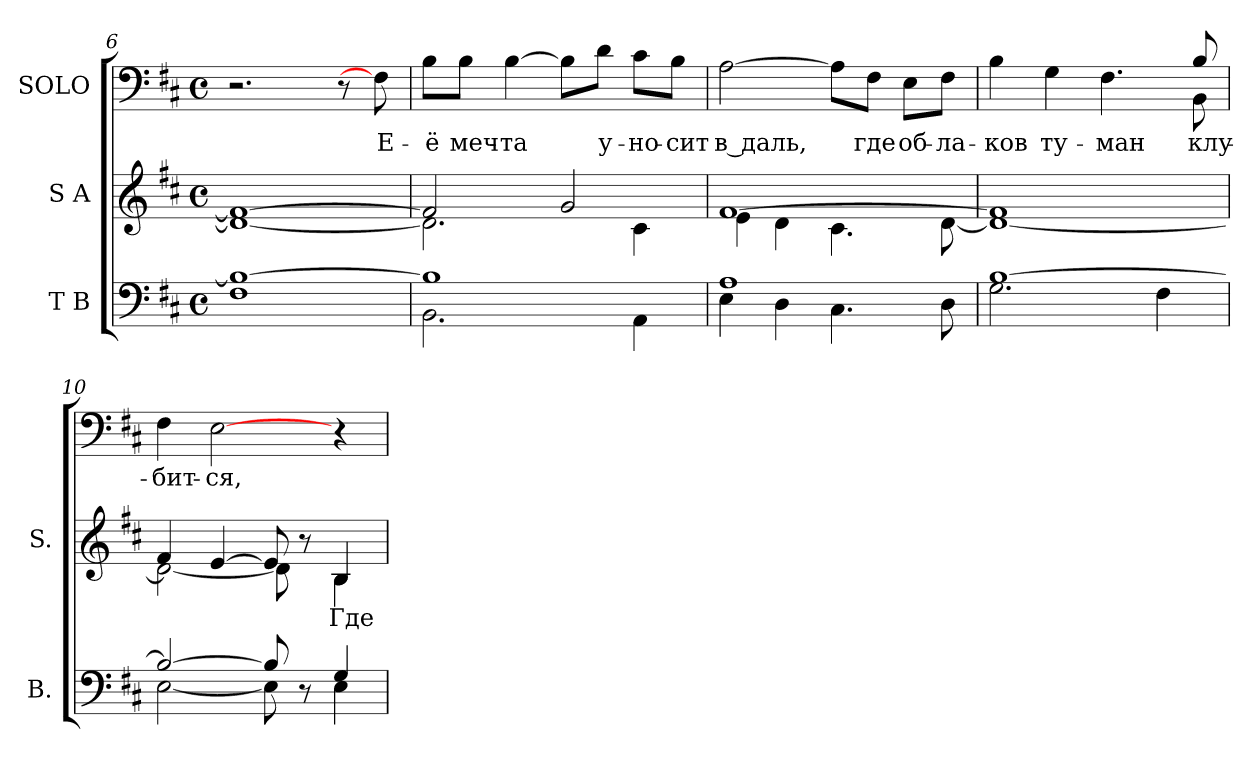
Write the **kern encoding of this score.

**kern	**kern	**text	**kern	**text
*part3	*part2	*part2	*part1	*part1
*staff3	*staff2	*staff2	*staff1	*staff1
*I"T B	*I"S A	*	*I"SOLO	*
*I'B.	*I'S.	*	*	*
!!LO:LB:g=z
*clefF4	*clefG2	*	*clefF4	*
*k[f#c#]	*k[f#c#]	*	*k[f#c#]	*
*b:	*b:	*	*b:	*
*M4/4	*M4/4	*	*M4/4	*
*met(c)	*met(c)	*	*met(c)	*
=6	=6	=6	=6	=6
*^	*	*	*	*
1Bi_>	1F#i	1di_< 1f#i_>	.	2.r	.
.	.	.	.	8r	.
!	!	!	!	!	!LO:LY:b:color=#000000
.	.	.	.	8F#i\]	Е-
=7	=7	=7	=7	=7	=7
*	*	*^	*	*	*
!	!	!	!	!	!	!LO:LY:b:color=#000000
1Bi]	2.BBi\	2f#i/]	2.di\]	.	8Bi\L	-ё
!	!	!	!	!	!	!LO:LY:b:color=#000000
.	.	.	.	.	8Bi\J	меч-
!	!	!	!	!	!	!LO:LY:b:color=#000000
.	.	.	.	.	[>4Bi\	-та
.	.	2gi/	.	.	8Bi\L]	.
!	!	!	!	!	!	!LO:LY:b:color=#000000
.	.	.	.	.	8di\J	у-
!	!	!	!	!	!	!LO:LY:b:color=#000000
.	4AAi\	.	4c#i\	.	8c#i\L	-но-
!	!	!	!	!	!	!LO:LY:b:color=#000000
.	.	.	.	.	8Bi\J	-сит
=8	=8	=8	=8	=8	=8	=8
!	!	!	!	!	!	!LO:LY:b:color=#000000
1Ai	4Ei\	[>1f#i	4ei\	.	[>2Ai\	в даль,
.	4Di\	.	4di\	.	.	.
.	4.C#i\	.	4.c#i\	.	8Ai\L]	.
!	!	!	!	!	!	!LO:LY:b:color=#000000
.	.	.	.	.	8F#i\J	где
!	!	!	!	!	!	!LO:LY:b:color=#000000
.	.	.	.	.	8Ei\L	об-
!	!	!	!	!	!	!LO:LY:b:color=#000000
.	8Di\	.	[<8di\	.	8F#i\J	-ла-
=9	=9	=9	=9	=9	=9	=9
!	!	!	!	!	!	!LO:LY:b:color=#000000
*	*	*	*	*	*^	*
[>1Bi	2.Gi\	1f#i]	1di_<	.	4Bi\	2..ryy	-ков
!	!	!	!	!	!	!	!LO:LY:b:color=#000000
.	.	.	.	.	4Gi\	.	ту-
!	!	!	!	!	!	!	!LO:LY:b:color=#000000
.	.	.	.	.	4.F#i\	.	-ман
.	4F#i\	.	.	.	.	.	.
!	!	!	!	!	!	!	!LO:LY:b:color=#000000
.	.	.	.	.	8Bi/	8BBi\	клу-
*	*	*	*	*	*v	*v	*
=10	=10	=10	=10	=10	=10	=10
*	*	*	*	*	*^	*
!	!	!	!	!	!	!	!LO:LY:b:color=#000000
*	*	*	*	*	*v	*v	*
2Bi/_>	[<2Ei\	4f#i/	2di\_<	.	4F#i\	-бит-
!	!	!	!	!	!	!LO:LY:b:color=#000000
.	.	[>4ei/	.	.	[>2Ei\	-ся,
8Bi/]	8Ei\]	8ei/]	8di\]	.	.	.
8r	8ryy	8r	8ryy	.	.	.
!	!	!	!	!LO:LY:b:color=#000000	!	!
4Gi/	4Ei\	4Bi/	4Bi\	Где	4r	.
*v	*v	*	*	*	*	*
*	*v	*v	*	*	*
=	=	=	=	=
*-	*-	*-	*-	*-
